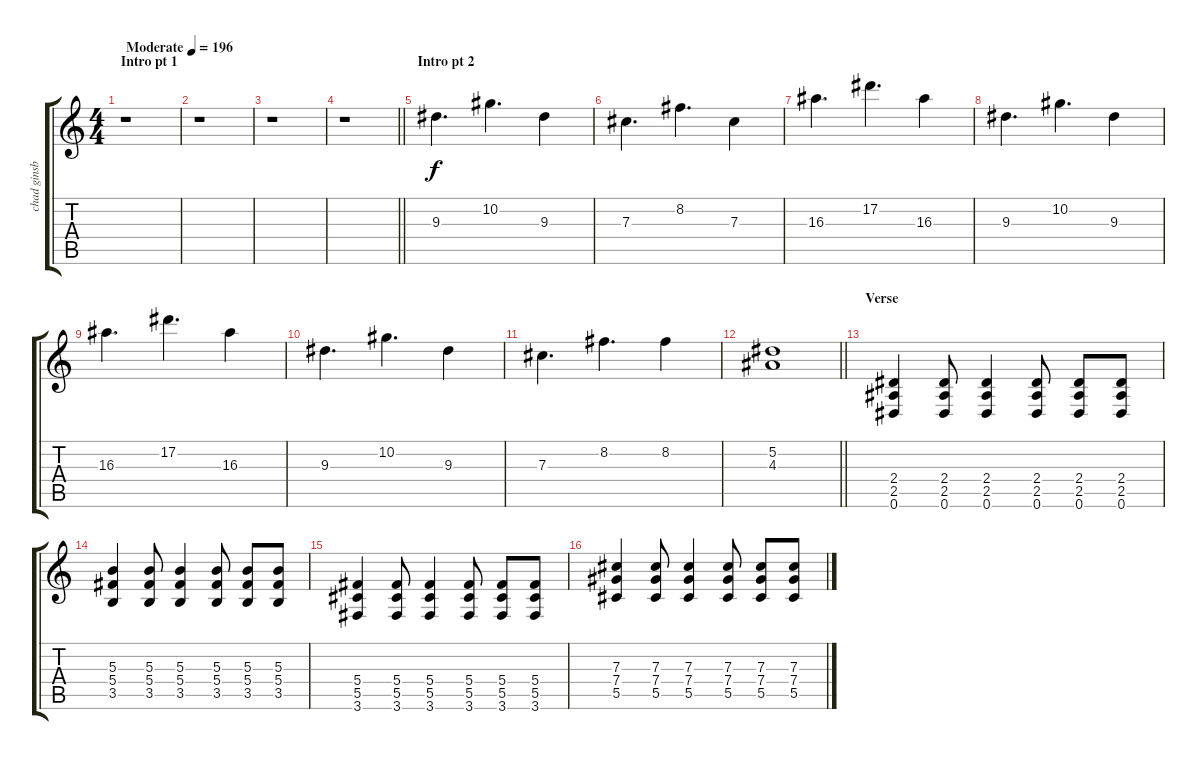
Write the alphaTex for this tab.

\track ("chad ginsburg" "chad ginsb") {instrument distortionguitar}
\staff {score tabs}
\tuning (Eb4 Bb3 Gb3 Db3 Ab2 Eb2) {hide}
\ts (4 4)
\section ("" "Intro pt 1")
\tempo (196 "Moderate")
\clef g2
\ks c
r.1{dy f instrument distortionguitar} |
r.1 |
r.1 |
\barLineRight lightlight
r.1 |
\section ("" "Intro pt 2")
9.3.4{d} 10.2.4{d} 9.3.4 |
7.3.4{d} 8.2.4{d} 7.3.4 |
16.3.4{d} 17.2.4{d} 16.3.4 |
9.3.4{d} 10.2.4{d} 9.3.4 |
16.3.4{d} 17.2.4{d} 16.3.4 |
9.3.4{d} 10.2.4{d} 9.3.4 |
7.3.4{d} 8.2.4{d} 8.2.4 |
\barLineRight lightlight
(5.2 4.3).1 |
\section ("" "Verse")
(2.4 2.5 0.6).4 (2.4 2.5 0.6).8 (2.4 2.5 0.6).4 (2.4 2.5 0.6).8 (2.4 2.5 0.6).8 (2.4 2.5 0.6).8 |
(5.3 5.4 3.5).4 (5.3 5.4 3.5).8 (5.3 5.4 3.5).4 (5.3 5.4 3.5).8 (5.3 5.4 3.5).8 (5.3 5.4 3.5).8 |
(5.4 5.5 3.6).4 (5.4 5.5 3.6).8 (5.4 5.5 3.6).4 (5.4 5.5 3.6).8 (5.4 5.5 3.6).8 (5.4 5.5 3.6).8 |
(7.3 7.4 5.5).4 (7.3 7.4 5.5).8 (7.3 7.4 5.5).4 (7.3 7.4 5.5).8 (7.3 7.4 5.5).8 (7.3 7.4 5.5).8
